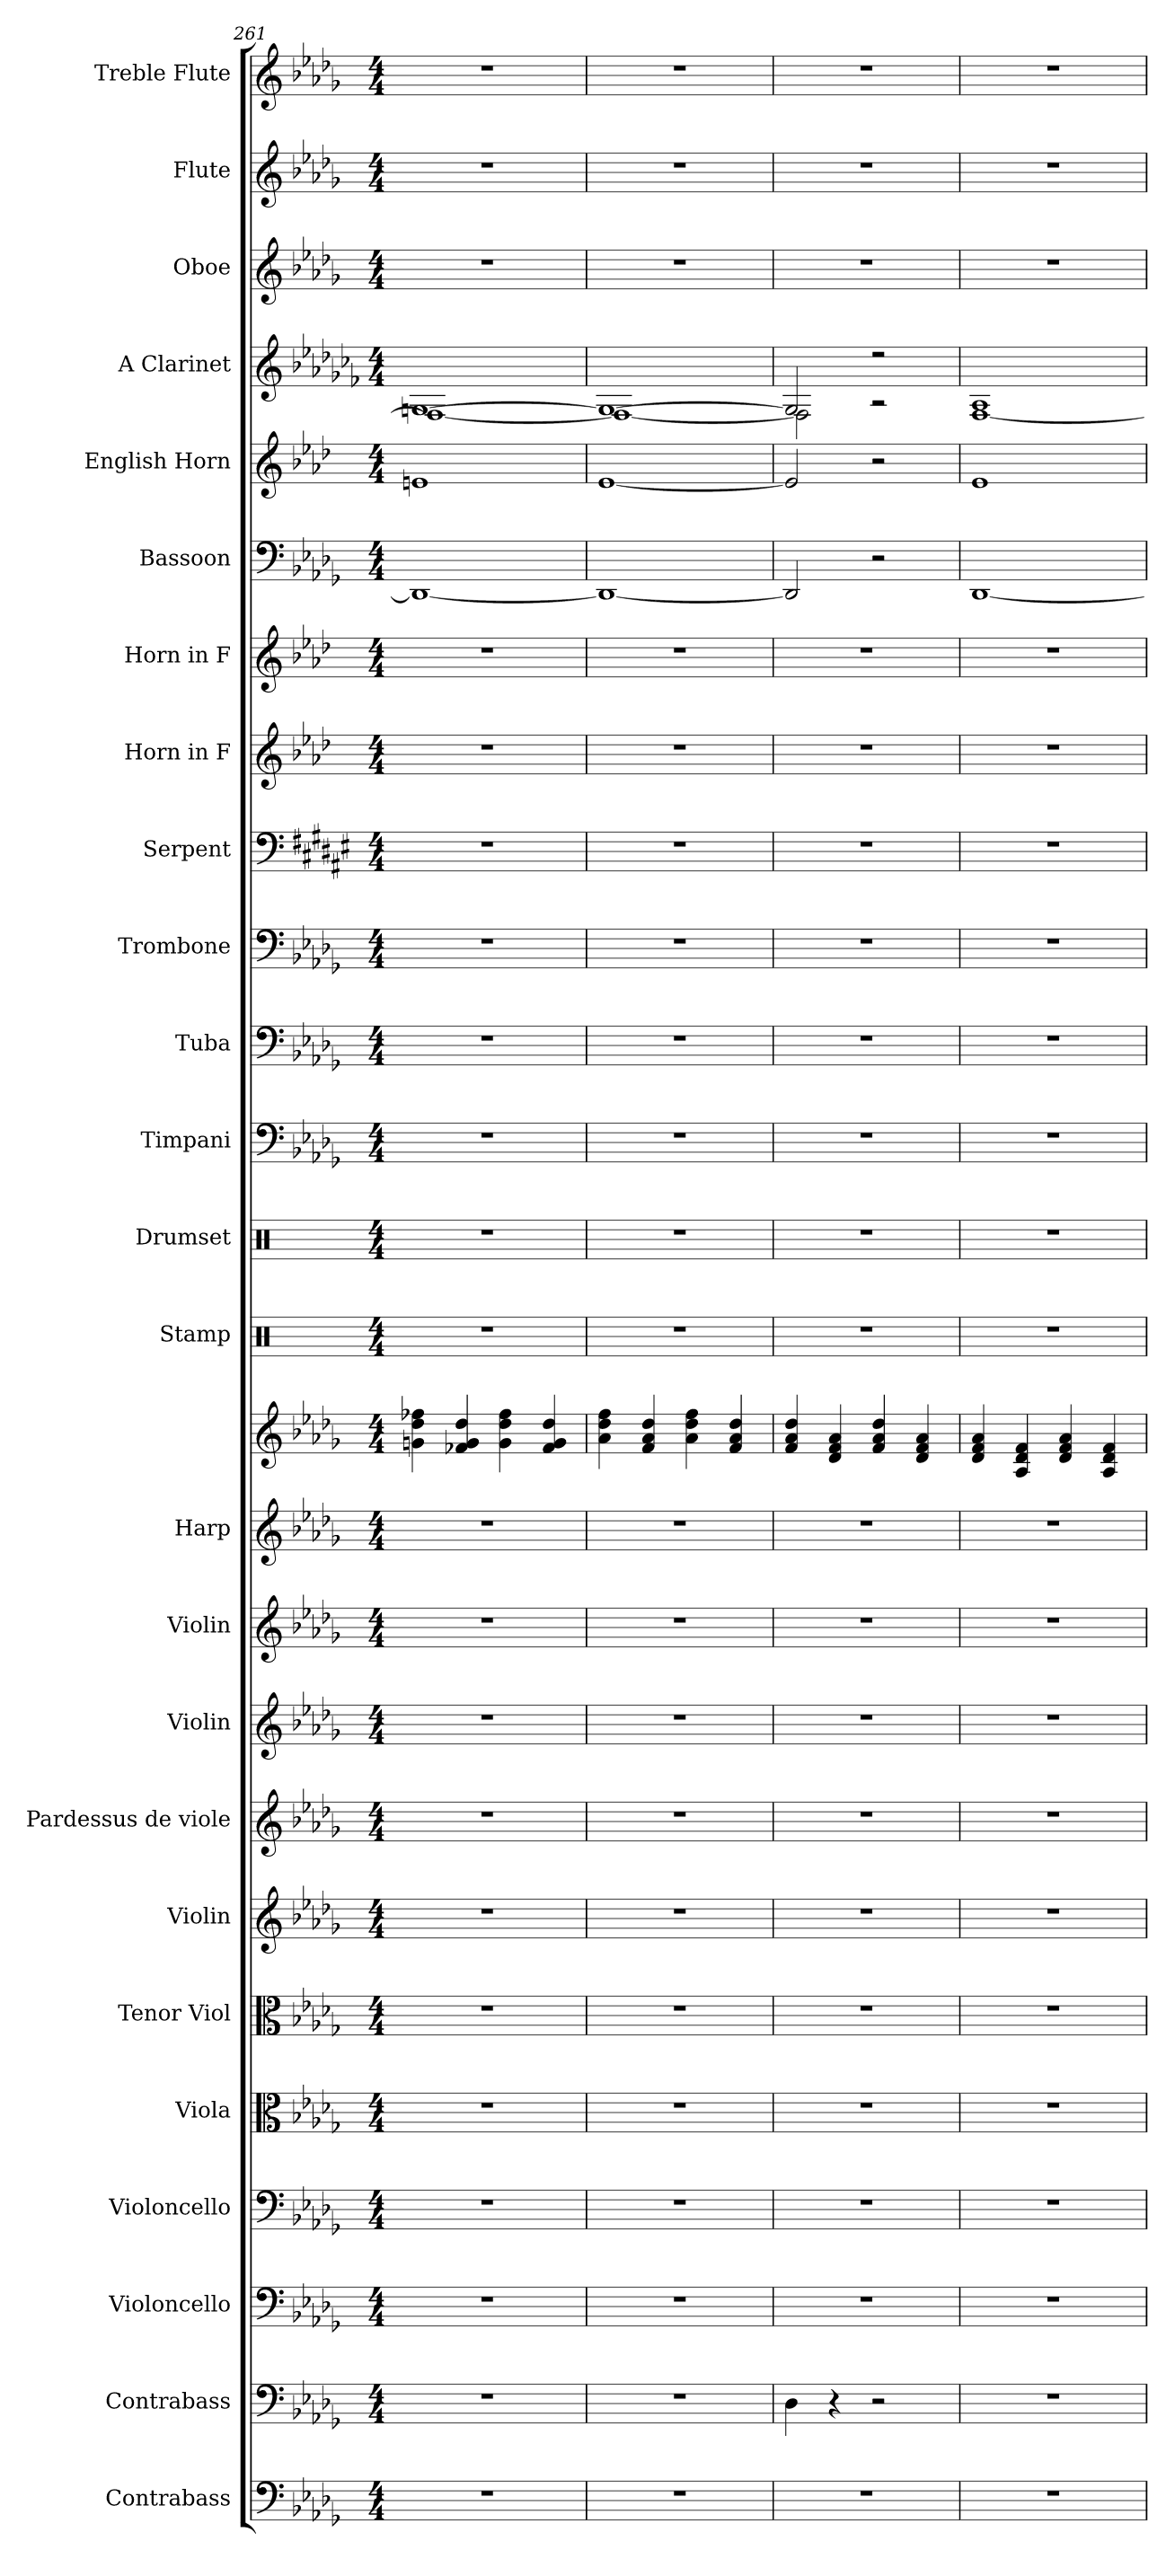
**kern	**kern	**kern	**kern	**kern	**kern	**kern	**kern	**kern	**kern	**kern	**kern	**kern	**kern	**kern	**kern	**kern	**kern	**kern	**kern	**kern	**kern	**kern	**kern	**kern	**kern
*part25	*part24	*part23	*part22	*part21	*part20	*part19	*part18	*part17	*part16	*part15	*part15	*part14	*part13	*part12	*part11	*part10	*part9	*part8	*part7	*part6	*part5	*part4	*part3	*part2	*part1
*staff26	*staff25	*staff24	*staff23	*staff22	*staff21	*staff20	*staff19	*staff18	*staff17	*staff16	*staff15	*staff14	*staff13	*staff12	*staff11	*staff10	*staff9	*staff8	*staff7	*staff6	*staff5	*staff4	*staff3	*staff2	*staff1
*I"Contrabass	*I"Contrabass	*I"Violoncello	*I"Violoncello	*I"Viola	*I"Tenor Viol	*I"Violin	*I"Pardessus de viole	*I"Violin	*I"Violin	*I"Harp	*	*I"Stamp	*I"Drumset	*I"Timpani	*I"Tuba	*I"Trombone	*I"Serpent	*I"Horn in F	*I"Horn in F	*I"Bassoon	*I"English Horn	*I"A Clarinet	*I"Oboe	*I"Flute	*I"Treble Flute
*I'Cb.	*I'Cb.	*I'Vc.	*I'Vc.	*I'Vla.	*I'T. Vl.	*I'Vln.	*I'Pds. v.	*I'Vln.	*I'Vln.	*I'Hrp.	*	*I'Sta.	*I'Drs.	*I'Timp.	*I'Tba.	*I'Tbn.	*I'Spt.	*	*	*I'Bsn.	*I'E. Hn.	*I'A Cl.	*I'Ob.	*I'Fl.	*I'Tr. Fl.
*clefF4	*clefF4	*clefF4	*clefF4	*clefC3	*clefC3	*clefG2	*clefG2	*clefG2	*clefG2	*clefG2	*clefG2	*clefX	*clefX	*clefF4	*clefF4	*clefF4	*clefF4	*clefG2	*clefG2	*clefF4	*clefG2	*clefG2	*clefG2	*clefG2	*clefG2
*ITrd7c12	*ITrd7c12	*	*	*	*	*	*	*	*	*	*	*	*	*	*	*	*ITrd1c2	*ITrd4c7	*ITrd4c7	*	*ITrd4c7	*ITrd2c3	*	*	*ITrd-4c-7
*k[b-e-a-d-g-]	*k[b-e-a-d-g-]	*k[b-e-a-d-g-]	*k[b-e-a-d-g-]	*k[b-e-a-d-g-]	*k[b-e-a-d-g-]	*k[b-e-a-d-g-]	*k[b-e-a-d-g-]	*k[b-e-a-d-g-]	*k[b-e-a-d-g-]	*k[b-e-a-d-g-]	*k[b-e-a-d-g-]	*k[]	*k[]	*k[b-e-a-d-g-]	*k[b-e-a-d-g-]	*k[b-e-a-d-g-]	*k[f#c#g#d#]	*k[b-e-a-d-g-]	*k[b-e-a-d-g-]	*k[b-e-a-d-g-]	*k[b-e-a-d-g-]	*k[b-e-a-d-]	*k[b-e-a-d-g-]	*k[b-e-a-d-g-]	*k[b-e-a-d-]
*M4/4	*M4/4	*M4/4	*M4/4	*M4/4	*M4/4	*M4/4	*M4/4	*M4/4	*M4/4	*M4/4	*M4/4	*M4/4	*M4/4	*M4/4	*M4/4	*M4/4	*M4/4	*M4/4	*M4/4	*M4/4	*M4/4	*M4/4	*M4/4	*M4/4	*M4/4
=261	=261	=261	=261	=261	=261	=261	=261	=261	=261	=261	=261	=261	=261	=261	=261	=261	=261	=261	=261	=261	=261	=261	=261	=261	=261
*	*	*	*	*	*	*	*	*	*	*	*	*	*	*	*	*	*	*	*	*	*	*^	*	*	*
1r	1r	1r	1r	1r	1r	1r	1r	1r	1r	1r	4gn\ 4dd-\ 4ff-X\	1r	1r	1r	1r	1r	1r	1r	1r	1DD-_	1An	[1En	1D-_	1r	1r	1r
.	.	.	.	.	.	.	.	.	.	.	4f-X/ 4g/ 4dd-/	.	.	.	.	.	.	.	.	.	.	.	.	.	.	.
.	.	.	.	.	.	.	.	.	.	.	4g\ 4dd-\ 4ff-\	.	.	.	.	.	.	.	.	.	.	.	.	.	.	.
.	.	.	.	.	.	.	.	.	.	.	4f-/ 4g/ 4dd-/	.	.	.	.	.	.	.	.	.	.	.	.	.	.	.
=262	=262	=262	=262	=262	=262	=262	=262	=262	=262	=262	=262	=262	=262	=262	=262	=262	=262	=262	=262	=262	=262	=262	=262	=262	=262	=262
1r	1r	1r	1r	1r	1r	1r	1r	1r	1r	1r	4a-\ 4dd-\ 4ff\	1r	1r	1r	1r	1r	1r	1r	1r	1DD-_	[1A-	1E_	1D-_	1r	1r	1r
.	.	.	.	.	.	.	.	.	.	.	4f/ 4a-/ 4dd-/	.	.	.	.	.	.	.	.	.	.	.	.	.	.	.
.	.	.	.	.	.	.	.	.	.	.	4a-\ 4dd-\ 4ff\	.	.	.	.	.	.	.	.	.	.	.	.	.	.	.
.	.	.	.	.	.	.	.	.	.	.	4f/ 4a-/ 4dd-/	.	.	.	.	.	.	.	.	.	.	.	.	.	.	.
=263	=263	=263	=263	=263	=263	=263	=263	=263	=263	=263	=263	=263	=263	=263	=263	=263	=263	=263	=263	=263	=263	=263	=263	=263	=263	=263
1r	4DD-\	1r	1r	1r	1r	1r	1r	1r	1r	1r	4f/ 4a-/ 4dd-/	1r	1r	1r	1r	1r	1r	1r	1r	2DD-/]	2A-/]	2E/]	2D-\]	1r	1r	1r
.	4r	.	.	.	.	.	.	.	.	.	4d-/ 4f/ 4a-/	.	.	.	.	.	.	.	.	.	.	.	.	.	.	.
.	2r	.	.	.	.	.	.	.	.	.	4f/ 4a-/ 4dd-/	.	.	.	.	.	.	.	.	2r	2r	2r	2r	.	.	.
.	.	.	.	.	.	.	.	.	.	.	4d-/ 4f/ 4a-/	.	.	.	.	.	.	.	.	.	.	.	.	.	.	.
!!LO:PB:g=z
=264	=264	=264	=264	=264	=264	=264	=264	=264	=264	=264	=264	=264	=264	=264	=264	=264	=264	=264	=264	=264	=264	=264	=264	=264	=264	=264
1r	1r	1r	1r	1r	1r	1r	1r	1r	1r	1r	4d-/ 4f/ 4a-/	1r	1r	1r	1r	1r	1r	1r	1r	[1DD-	1A-	1F	[1D-	1r	1r	1r
.	.	.	.	.	.	.	.	.	.	.	4A-/ 4d-/ 4f/	.	.	.	.	.	.	.	.	.	.	.	.	.	.	.
.	.	.	.	.	.	.	.	.	.	.	4d-/ 4f/ 4a-/	.	.	.	.	.	.	.	.	.	.	.	.	.	.	.
.	.	.	.	.	.	.	.	.	.	.	4A-/ 4d-/ 4f/	.	.	.	.	.	.	.	.	.	.	.	.	.	.	.
*	*	*	*	*	*	*	*	*	*	*	*	*	*	*	*	*	*	*	*	*	*	*v	*v	*	*	*
=	=	=	=	=	=	=	=	=	=	=	=	=	=	=	=	=	=	=	=	=	=	=	=	=	=
*-	*-	*-	*-	*-	*-	*-	*-	*-	*-	*-	*-	*-	*-	*-	*-	*-	*-	*-	*-	*-	*-	*-	*-	*-	*-
